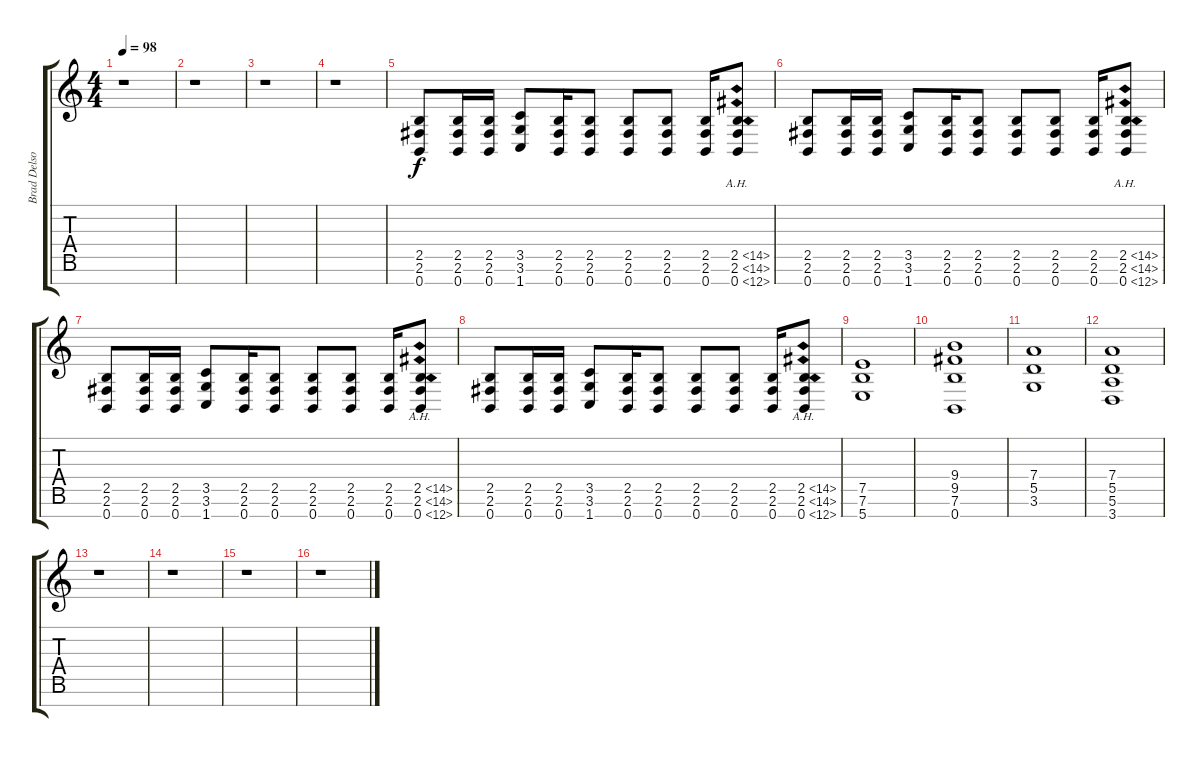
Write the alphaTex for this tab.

\track ("Brad Delson (Main Guitar)" "Brad Delso") {instrument distortionguitar}
\staff {score tabs}
\tuning (E4 B3 G3 D3 A2 E2 B1) {hide}
\ts (4 4)
\tempo 98
\clef g2
\ks c
r.1{dy f instrument distortionguitar} |
r.1 |
r.1 |
r.1 |
(2.5 2.6 0.7).8 (2.5 2.6 0.7).16 (2.5 2.6 0.7).16 (3.5 3.6 1.7).8 (2.5 2.6 0.7).16 (2.5 2.6 0.7).8 (2.5 2.6 0.7).8 (2.5 2.6 0.7).8 (2.5 2.6 0.7).16 (2.5{ah 12} 2.6{ah 12} 0.7{ah 12}).8 |
(2.5 2.6 0.7).8 (2.5 2.6 0.7).16 (2.5 2.6 0.7).16 (3.5 3.6 1.7).8 (2.5 2.6 0.7).16 (2.5 2.6 0.7).8 (2.5 2.6 0.7).8 (2.5 2.6 0.7).8 (2.5 2.6 0.7).16 (2.5{ah 12} 2.6{ah 12} 0.7{ah 12}).8 |
(2.5 2.6 0.7).8 (2.5 2.6 0.7).16 (2.5 2.6 0.7).16 (3.5 3.6 1.7).8 (2.5 2.6 0.7).16 (2.5 2.6 0.7).8 (2.5 2.6 0.7).8 (2.5 2.6 0.7).8 (2.5 2.6 0.7).16 (2.5{ah 12} 2.6{ah 12} 0.7{ah 12}).8 |
(2.5 2.6 0.7).8 (2.5 2.6 0.7).16 (2.5 2.6 0.7).16 (3.5 3.6 1.7).8 (2.5 2.6 0.7).16 (2.5 2.6 0.7).8 (2.5 2.6 0.7).8 (2.5 2.6 0.7).8 (2.5 2.6 0.7).16 (2.5{ah 12} 2.6{ah 12} 0.7{ah 12}).8 |
(7.5 7.6 5.7).1 |
(9.4 9.5 7.6 0.7).1 |
(7.4 5.5 3.6).1 |
(7.4 5.5 5.6 3.7).1 |
r.1 |
r.1 |
r.1 |
r.1
